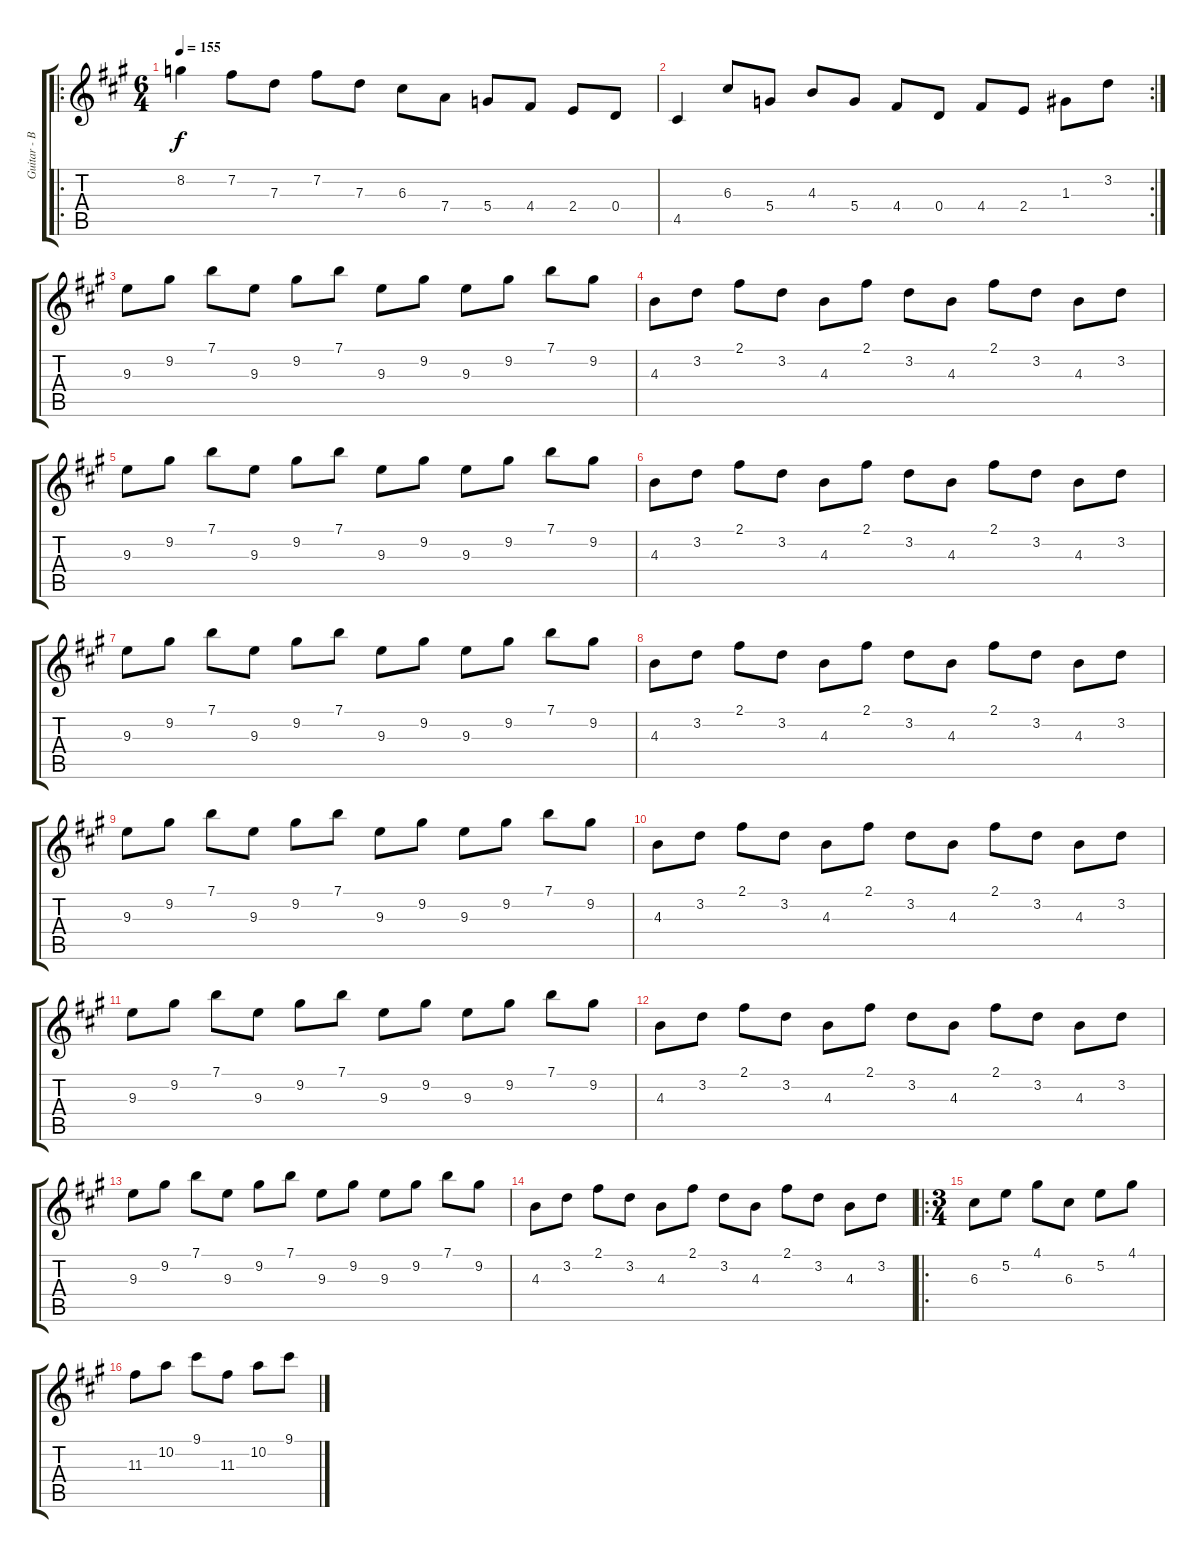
\track ("Guitar - Burnz" "Guitar - B") {instrument electricguitarjazz}
\staff {score tabs}
\tuning (E4 B3 G3 D3 A2 E2) {hide}
\ro
\ts (6 4)
\tempo 155
\clef g2
\ks a
8.2.4{dy f instrument electricguitarjazz} 7.2.8 7.3.8 7.2.8 7.3.8 6.3.8 7.4.8 5.4.8 4.4.8 2.4.8 0.4.8 |
\rc 2
4.5.4 6.3.8 5.4.8 4.3.8 5.4.8 4.4.8 0.4.8 4.4.8 2.4.8 1.3.8 3.2.8 |
9.3.8 9.2.8 7.1.8 9.3.8 9.2.8 7.1.8 9.3.8 9.2.8 9.3.8 9.2.8 7.1.8 9.2.8 |
4.3.8 3.2.8 2.1.8 3.2.8 4.3.8 2.1.8 3.2.8 4.3.8 2.1.8 3.2.8 4.3.8 3.2.8 |
9.3.8 9.2.8 7.1.8 9.3.8 9.2.8 7.1.8 9.3.8 9.2.8 9.3.8 9.2.8 7.1.8 9.2.8 |
4.3.8 3.2.8 2.1.8 3.2.8 4.3.8 2.1.8 3.2.8 4.3.8 2.1.8 3.2.8 4.3.8 3.2.8 |
9.3.8 9.2.8 7.1.8 9.3.8 9.2.8 7.1.8 9.3.8 9.2.8 9.3.8 9.2.8 7.1.8 9.2.8 |
4.3.8 3.2.8 2.1.8 3.2.8 4.3.8 2.1.8 3.2.8 4.3.8 2.1.8 3.2.8 4.3.8 3.2.8 |
9.3.8 9.2.8 7.1.8 9.3.8 9.2.8 7.1.8 9.3.8 9.2.8 9.3.8 9.2.8 7.1.8 9.2.8 |
4.3.8 3.2.8 2.1.8 3.2.8 4.3.8 2.1.8 3.2.8 4.3.8 2.1.8 3.2.8 4.3.8 3.2.8 |
9.3.8 9.2.8 7.1.8 9.3.8 9.2.8 7.1.8 9.3.8 9.2.8 9.3.8 9.2.8 7.1.8 9.2.8 |
4.3.8 3.2.8 2.1.8 3.2.8 4.3.8 2.1.8 3.2.8 4.3.8 2.1.8 3.2.8 4.3.8 3.2.8 |
9.3.8 9.2.8 7.1.8 9.3.8 9.2.8 7.1.8 9.3.8 9.2.8 9.3.8 9.2.8 7.1.8 9.2.8 |
4.3.8 3.2.8 2.1.8 3.2.8 4.3.8 2.1.8 3.2.8 4.3.8 2.1.8 3.2.8 4.3.8 3.2.8 |
\ro
\ts (3 4)
6.3.8 5.2.8 4.1.8 6.3.8 5.2.8 4.1.8 |
11.3.8 10.2.8 9.1.8 11.3.8 10.2.8 9.1.8
